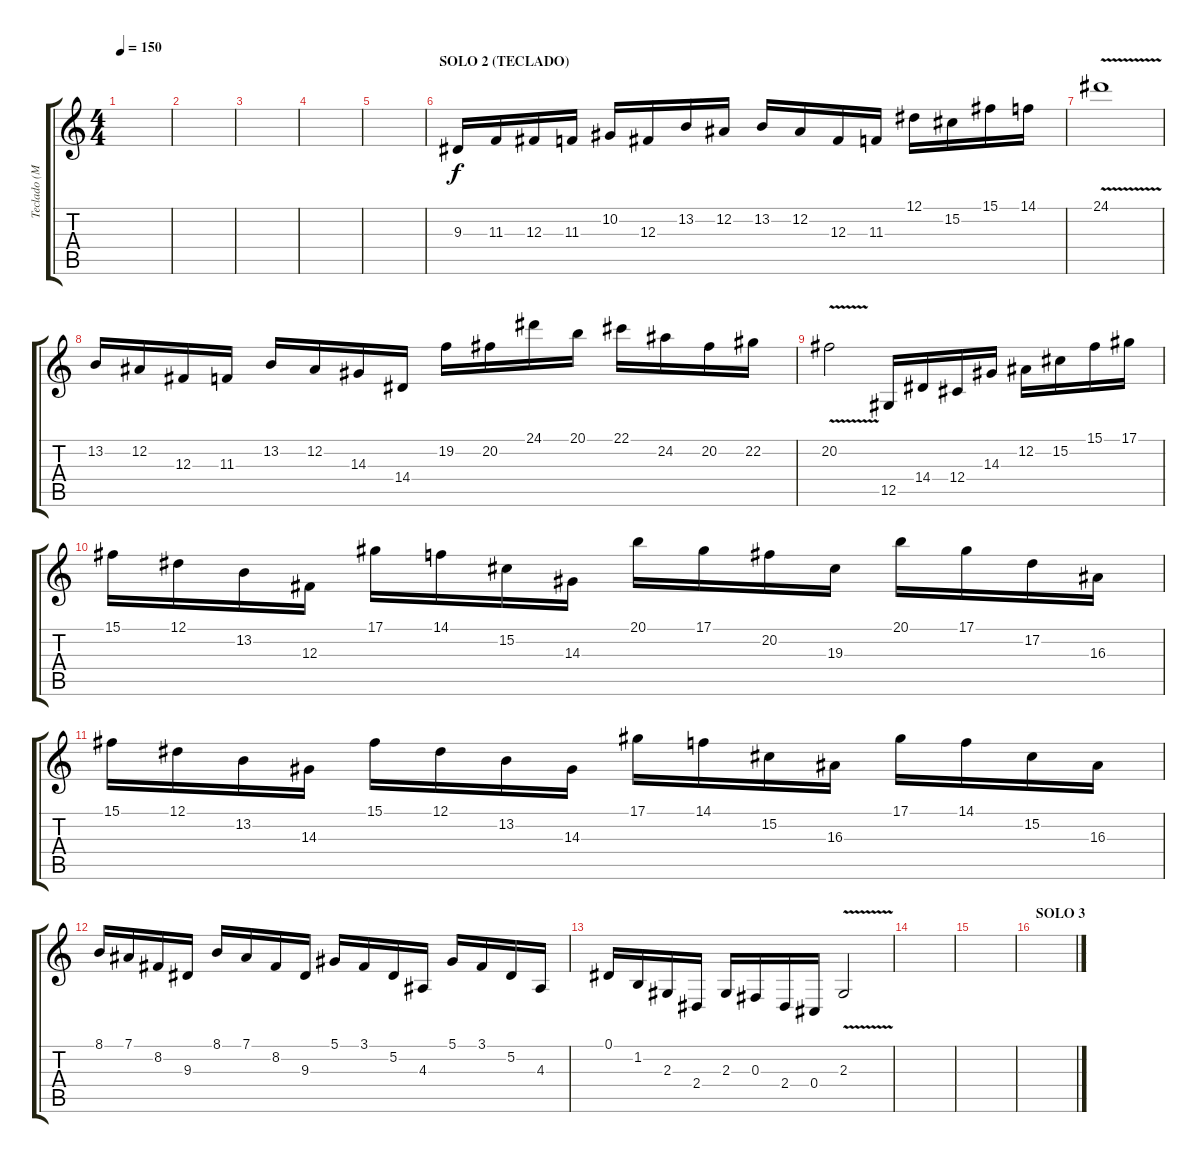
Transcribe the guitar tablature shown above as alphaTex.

\track ("Teclado (Mão Esquerda)" "Teclado (M") {instrument harpsichord}
\staff {score tabs}
\tuning (Eb4 Bb3 Gb3 Db3 Ab2 Eb2) {hide}
\ts (4 4)
\tempo 150
\clef g2
\ks c
|
|
|
|
|
\section ("" "SOLO 2 (TECLADO)")
9.3.16{instrument lead2sawtooth} 11.3.16 12.3.16 11.3.16 10.2.16 12.3.16 13.2.16 12.2.16 13.2.16 12.2.16 12.3.16 11.3.16 12.1.16 15.2.16 15.1.16 14.1.16 |
24.1{v}.1 |
13.2.16{instrument lead2sawtooth} 12.2.16 12.3.16 11.3.16 13.2.16 12.2.16 14.3.16 14.4.16 19.2.16 20.2.16 24.1.16 20.1.16 22.1.16 24.2.16 20.2.16 22.2.16 |
20.2{v}.2{instrument lead2sawtooth} 12.5.16 14.4.16 12.4.16 14.3.16 12.2.16 15.2.16 15.1.16 17.1.16 |
15.1.16{instrument lead2sawtooth} 12.1.16 13.2.16 12.3.16 17.1.16 14.1.16 15.2.16 14.3.16 20.1.16{instrument lead2sawtooth} 17.1.16 20.2.16 19.3.16 20.1.16 17.1.16 17.2.16 16.3.16 |
15.1.16{instrument lead2sawtooth} 12.1.16 13.2.16 14.3.16 15.1.16 12.1.16 13.2.16 14.3.16 17.1.16 14.1.16 15.2.16 16.3.16 17.1.16 14.1.16 15.2.16 16.3.16 |
8.1.16{instrument lead2sawtooth} 7.1.16 8.2.16 9.3.16 8.1.16 7.1.16 8.2.16 9.3.16 5.1.16 3.1.16 5.2.16 4.3.16 5.1.16 3.1.16 5.2.16 4.3.16 |
0.1.16{instrument lead2sawtooth} 1.2.16 2.3.16 2.4.16 2.3.16 0.3.16 2.4.16 0.4.16 2.3{v}.2 |
|
|
\section ("" "SOLO 3")
